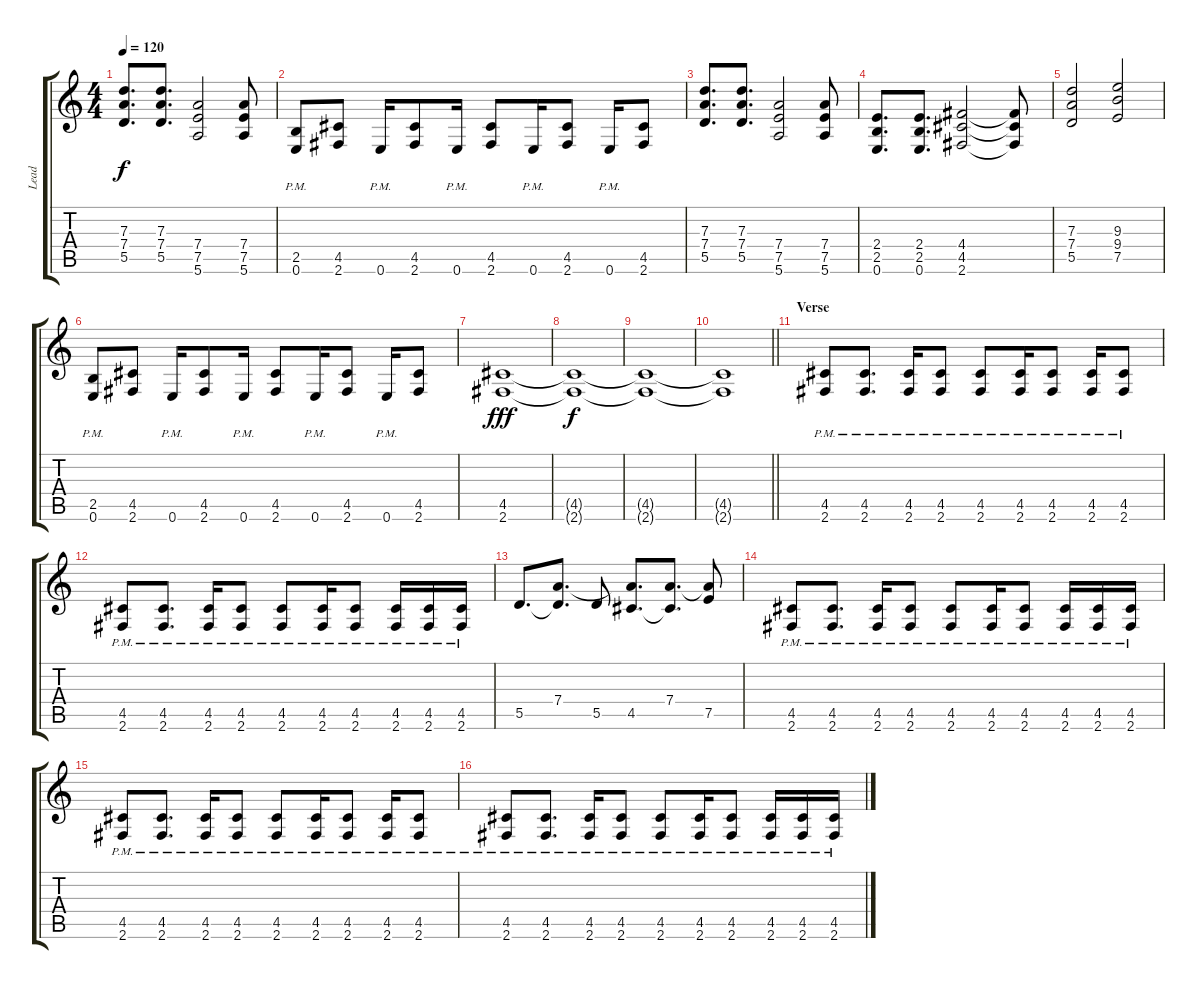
\track ("Lead" "Lead") {instrument distortionguitar}
\staff {score tabs}
\tuning (E4 B3 G3 D3 A2 E2) {hide}
\ts (4 4)
\tempo 120
\clef g2
\ks c
(7.3 7.4 5.5).8{d dy f} (7.3 7.4 5.5).8{d} (7.4 7.5 5.6).2 (7.4 7.5 5.6).8 |
(2.5{pm} 0.6{pm}).8 (4.5 2.6).8 0.6{pm}.16 (4.5 2.6).8 0.6{pm}.16 (4.5 2.6).8 0.6{pm}.16 (4.5 2.6).8 0.6{pm}.16 (4.5 2.6).8 |
(7.3 7.4 5.5).8{d} (7.3 7.4 5.5).8{d} (7.4 7.5 5.6).2 (7.4 7.5 5.6).8 |
(2.4 2.5 0.6).8{d} (2.4 2.5 0.6).8{d} (4.4 4.5 2.6).2 (4.4{t} 4.5{t} 2.6{t}).8 |
(7.3 7.4 5.5).2 (9.3 9.4 7.5).2 |
(2.5{pm} 0.6{pm}).8 (4.5 2.6).8 0.6{pm}.16 (4.5 2.6).8 0.6{pm}.16 (4.5 2.6).8 0.6{pm}.16 (4.5 2.6).8 0.6{pm}.16 (4.5 2.6).8 |
(4.5 2.6).1{dy fff} |
(4.5{t} 2.6{t}).1{dy f} |
(4.5{t} 2.6{t}).1 |
\barLineRight lightlight
(4.5{t} 2.6{t}).1 |
\section ("" "Verse")
(4.5{pm} 2.6{pm}).8 (4.5{pm} 2.6{pm}).8{d} (4.5{pm} 2.6{pm}).16 (4.5{pm} 2.6{pm}).8 (4.5{pm} 2.6{pm}).8 (4.5{pm} 2.6{pm}).16 (4.5{pm} 2.6{pm}).8 (4.5{pm} 2.6{pm}).16 (4.5{pm} 2.6{pm}).8 |
(4.5{pm} 2.6{pm}).8 (4.5{pm} 2.6{pm}).8{d} (4.5{pm} 2.6{pm}).16 (4.5{pm} 2.6{pm}).8 (4.5{pm} 2.6{pm}).8 (4.5{pm} 2.6{pm}).16 (4.5{pm} 2.6{pm}).8 (4.5{pm} 2.6{pm}).16 (4.5{pm} 2.6{pm}).16 (4.5{pm} 2.6{pm}).16 |
5.5.8{d} (7.4 5.5{t}).8{d} 5.5.8 (7.4{t} 4.5).8{d} (7.4 4.5{t}).8{d} (7.4{t} 7.5).8 |
(4.5{pm} 2.6{pm}).8 (4.5{pm} 2.6{pm}).8{d} (4.5{pm} 2.6{pm}).16 (4.5{pm} 2.6{pm}).8 (4.5{pm} 2.6{pm}).8 (4.5{pm} 2.6{pm}).16 (4.5{pm} 2.6{pm}).8 (4.5{pm} 2.6{pm}).16 (4.5{pm} 2.6{pm}).16 (4.5{pm} 2.6{pm}).16 |
(4.5{pm} 2.6{pm}).8 (4.5{pm} 2.6{pm}).8{d} (4.5{pm} 2.6{pm}).16 (4.5{pm} 2.6{pm}).8 (4.5{pm} 2.6{pm}).8 (4.5{pm} 2.6{pm}).16 (4.5{pm} 2.6{pm}).8 (4.5{pm} 2.6{pm}).16 (4.5{pm} 2.6{pm}).8 |
(4.5{pm} 2.6{pm}).8 (4.5{pm} 2.6{pm}).8{d} (4.5{pm} 2.6{pm}).16 (4.5{pm} 2.6{pm}).8 (4.5{pm} 2.6{pm}).8 (4.5{pm} 2.6{pm}).16 (4.5{pm} 2.6{pm}).8 (4.5{pm} 2.6{pm}).16 (4.5{pm} 2.6{pm}).16 (4.5{pm} 2.6{pm}).16
